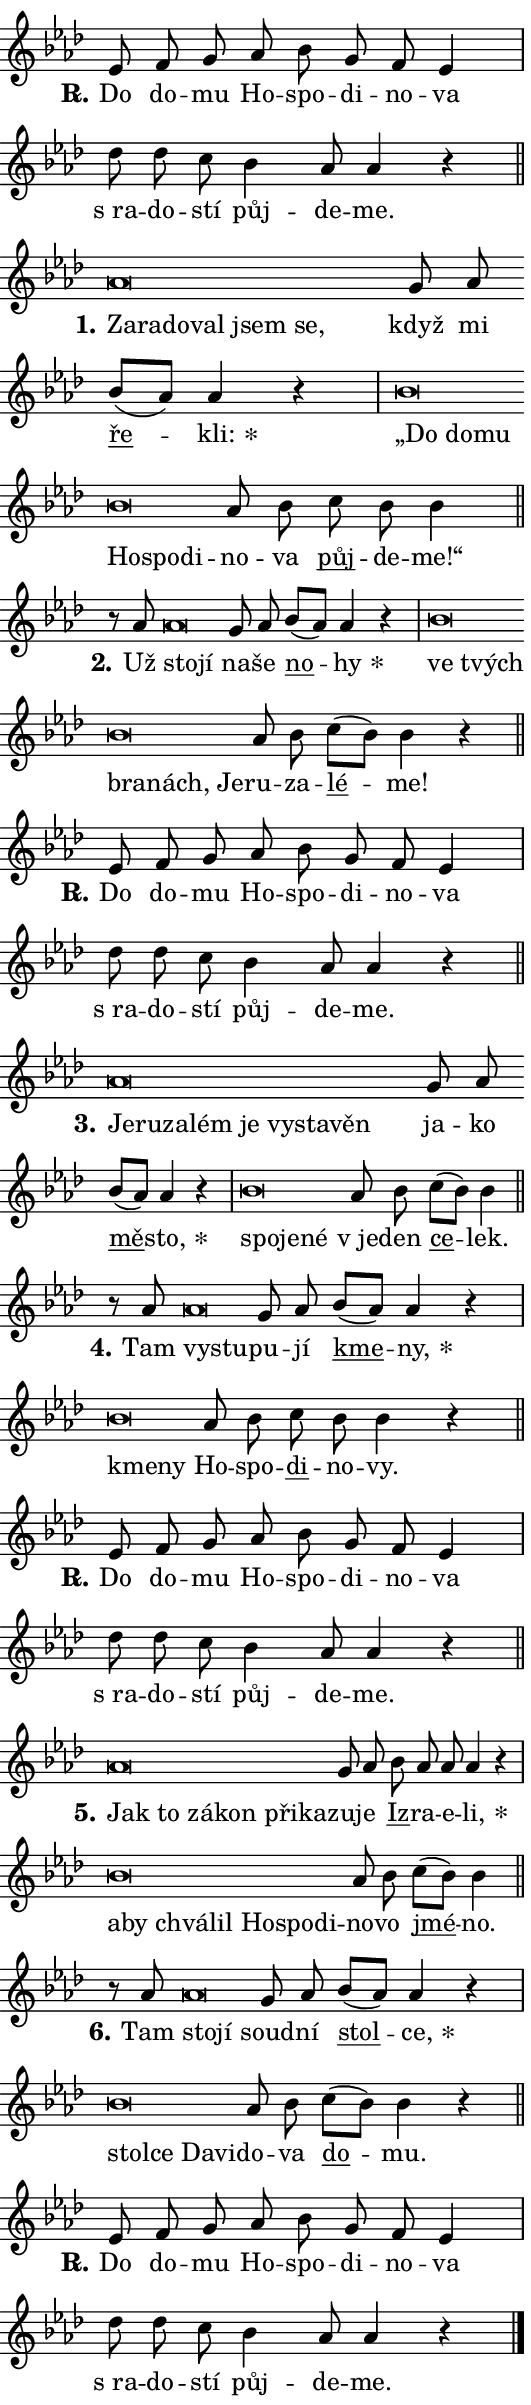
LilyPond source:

\version "2.24.0"
\header { tagline = "" }
\paper {
  indent = 0\cm
  top-margin = 0\cm
  right-margin = 0.13\cm % to fit lyric hyphens
  bottom-margin = 0\cm
  left-margin = 0\cm
  paper-width = 9\cm
  page-breaking = #ly:one-page-breaking
  system-system-spacing.basic-distance = #11
  score-system-spacing.basic-distance = #11
  ragged-last = ##f
}


%% Author: Thomas Morley
%% https://lists.gnu.org/archive/html/lilypond-user/2020-05/msg00002.html
#(define (line-position grob)
"Returns position of @var[grob} in current system:
   @code{'start}, if at first time-step
   @code{'end}, if at last time-step
   @code{'middle} otherwise
"
  (let* ((col (ly:item-get-column grob))
         (ln (ly:grob-object col 'left-neighbor))
         (rn (ly:grob-object col 'right-neighbor))
         (col-to-check-left (if (ly:grob? ln) ln col))
         (col-to-check-right (if (ly:grob? rn) rn col))
         (break-dir-left
           (and
             (ly:grob-property col-to-check-left 'non-musical #f)
             (ly:item-break-dir col-to-check-left)))
         (break-dir-right
           (and
             (ly:grob-property col-to-check-right 'non-musical #f)
             (ly:item-break-dir col-to-check-right))))
        (cond ((eqv? 1 break-dir-left) 'start)
              ((eqv? -1 break-dir-right) 'end)
              (else 'middle))))

#(define (tranparent-at-line-position vctor)
  (lambda (grob)
  "Relying on @code{line-position} select the relevant enry from @var{vctor}.
Used to determine transparency,"
    (case (line-position grob)
      ((end) (not (vector-ref vctor 0)))
      ((middle) (not (vector-ref vctor 1)))
      ((start) (not (vector-ref vctor 2))))))

noteHeadBreakVisibility =
#(define-music-function (break-visibility)(vector?)
"Makes @code{NoteHead}s transparent relying on @var{break-visibility}"
#{
  \override NoteHead.transparent =
    #(tranparent-at-line-position break-visibility)
#})

#(define delete-ledgers-for-transparent-note-heads
  (lambda (grob)
    "Reads whether a @code{NoteHead} is transparent.
If so this @code{NoteHead} is removed from @code{'note-heads} from
@var{grob}, which is supposed to be @code{LedgerLineSpanner}.
As a result ledgers are not printed for this @code{NoteHead}"
    (let* ((nhds-array (ly:grob-object grob 'note-heads))
           (nhds-list
             (if (ly:grob-array? nhds-array)
                 (ly:grob-array->list nhds-array)
                 '()))
           ;; Relies on the transparent-property being done before
           ;; Staff.LedgerLineSpanner.after-line-breaking is executed.
           ;; This is fragile ...
           (to-keep
             (remove
               (lambda (nhd)
                 (ly:grob-property nhd 'transparent #f))
               nhds-list)))
      ;; TODO find a better method to iterate over grob-arrays, similiar
      ;; to filter/remove etc for lists
      ;; For now rebuilt from scratch
      (set! (ly:grob-object grob 'note-heads)  '())
      (for-each
        (lambda (nhd)
          (ly:pointer-group-interface::add-grob grob 'note-heads nhd))
        to-keep))))

squashNotes = {
  \override NoteHead.X-extent = #'(-0.2 . 0.2)
  \override NoteHead.Y-extent = #'(-0.75 . 0)
  \override NoteHead.stencil =
    #(lambda (grob)
       (let ((pos (ly:grob-property grob 'staff-position)))
         (begin
           (if (< pos -7) (display "ERROR: Lower brevis then expected\n") (display ""))
           (if (<= pos -6) ly:text-interface::print ly:note-head::print))))
}
unSquashNotes = {
  \revert NoteHead.X-extent
  \revert NoteHead.Y-extent
  \revert NoteHead.stencil
}

hideNotes = \noteHeadBreakVisibility #begin-of-line-visible
unHideNotes = \noteHeadBreakVisibility #all-visible

% work-around for resetting accidentals
% https://lilypond.org/doc/v2.23/Documentation/notation/displaying-rhythms#unmetered-music
cadenzaMeasure = {
  \cadenzaOff
  \partial 1024 s1024
  \cadenzaOn
}

#(define-markup-command (accent layout props text) (markup?)
  "Underline accented syllable"
  (interpret-markup layout props
    #{\markup \override #'(offset . 4.3) \underline { #text }#}))

responsum = \markup \concat {
  "R" \hspace #-1.05 \path #0.1 #'((moveto 0 0.07) (lineto 0.9 0.8)) \hspace #0.05 "."
}

spaceSize = #0.6828661417322834 % exact space size for TeX Gyre Schola

\layout {
  \context {
    \Staff
    \remove "Time_signature_engraver"
    \override LedgerLineSpanner.after-line-breaking = #delete-ledgers-for-transparent-note-heads
  }
  \context {
    \Lyrics {
      \override LyricSpace.minimum-distance = \spaceSize
      \override LyricText.font-name = #"TeX Gyre Schola"
      \override LyricText.font-size = 1
      \override StanzaNumber.font-name = #"TeX Gyre Schola Bold"
      \override StanzaNumber.font-size = 1
    }
  }
  \context {
    \Score 
    \override NoteHead.text =
      #(lambda (grob) 
        (let ((pos (ly:grob-property grob 'staff-position)))
          #{\markup {
            \combine
              \halign #-0.55 \raise #(if (= pos -6) 0 0.5) \override #'(thickness . 2) \draw-line #'(3.2 . 0)
              \musicglyph "noteheads.sM1"
          }#}))
  }
}

% magnetic-lyrics.ily
%
%   written by
%     Jean Abou Samra <jean@abou-samra.fr>
%     Werner Lemberg <wl@gnu.org>
%
%   adapted by
%     Jiri Hon <jiri.hon@gmail.com>
%
% Version 2022-Apr-15

% https://www.mail-archive.com/lilypond-user@gnu.org/msg149350.html

#(define (Left_hyphen_pointer_engraver context)
   "Collect syllable-hyphen-syllable occurrences in lyrics and store
them in properties.  This engraver only looks to the left.  For
example, if the lyrics input is @code{foo -- bar}, it does the
following.

@itemize @bullet
@item
Set the @code{text} property of the @code{LyricHyphen} grob between
@q{foo} and @q{bar} to @code{foo}.

@item
Set the @code{left-hyphen} property of the @code{LyricText} grob with
text @q{foo} to the @code{LyricHyphen} grob between @q{foo} and
@q{bar}.
@end itemize

Use this auxiliary engraver in combination with the
@code{lyric-@/text::@/apply-@/magnetic-@/offset!} hook."
   (let ((hyphen #f)
         (text #f))
     (make-engraver
      (acknowledgers
       ((lyric-syllable-interface engraver grob source-engraver)
        (set! text grob)))
      (end-acknowledgers
       ((lyric-hyphen-interface engraver grob source-engraver)
        ;(when (not (grob::has-interface grob 'lyric-space-interface))
          (set! hyphen grob)));)
      ((stop-translation-timestep engraver)
       (when (and text hyphen)
         (ly:grob-set-object! text 'left-hyphen hyphen))
       (set! text #f)
       (set! hyphen #f)))))

#(define (lyric-text::apply-magnetic-offset! grob)
   "If the space between two syllables is less than the value in
property @code{LyricText@/.details@/.squash-threshold}, move the right
syllable to the left so that it gets concatenated with the left
syllable.

Use this function as a hook for
@code{LyricText@/.after-@/line-@/breaking} if the
@code{Left_@/hyphen_@/pointer_@/engraver} is active."
   (let ((hyphen (ly:grob-object grob 'left-hyphen #f)))
     (when hyphen
       (let ((left-text (ly:spanner-bound hyphen LEFT)))
         (when (grob::has-interface left-text 'lyric-syllable-interface)
           (let* ((common (ly:grob-common-refpoint grob left-text X))
                  (this-x-ext (ly:grob-extent grob common X))
                  (left-x-ext
                   (begin
                     ;; Trigger magnetism for left-text.
                     (ly:grob-property left-text 'after-line-breaking)
                     (ly:grob-extent left-text common X)))
                  ;; `delta` is the gap width between two syllables.
                  (delta (- (interval-start this-x-ext)
                            (interval-end left-x-ext)))
                  (details (ly:grob-property grob 'details))
                  (threshold (assoc-get 'squash-threshold details 0.2)))
             (when (< delta threshold)
               (let* (;; We have to manipulate the input text so that
                      ;; ligatures crossing syllable boundaries are not
                      ;; disabled.  For languages based on the Latin
                      ;; script this is essentially a beautification.
                      ;; However, for non-Western scripts it can be a
                      ;; necessity.
                      (lt (ly:grob-property left-text 'text))
                      (rt (ly:grob-property grob 'text))
                      (is-space (grob::has-interface hyphen 'lyric-space-interface))
                      (space (if is-space " " ""))
                      (extra-delta (if is-space spaceSize 0))
                      ;; Append new syllable.
                      (ltrt-space (if (and (string? lt) (string? rt))
                                (string-append lt space rt)
                                (make-concat-markup (list lt space rt))))
                      ;; Right-align `ltrt` to the right side.
                      (ltrt-space-markup (grob-interpret-markup
                               grob
                               (make-translate-markup
                                (cons (interval-length this-x-ext) 0)
                                (make-right-align-markup ltrt-space)))))
                 (begin
                   ;; Don't print `left-text`.
                   (ly:grob-set-property! left-text 'stencil #f)
                   ;; Set text and stencil (which holds all collected
                   ;; syllables so far) and shift it to the left.
                   (ly:grob-set-property! grob 'text ltrt-space)
                   (ly:grob-set-property! grob 'stencil ltrt-space-markup)
                   (ly:grob-translate-axis! grob (- (- delta extra-delta)) X))))))))))


#(define (lyric-hyphen::displace-bounds-first grob)
   ;; Make very sure this callback isn't triggered too early.
   (let ((left (ly:spanner-bound grob LEFT))
         (right (ly:spanner-bound grob RIGHT)))
     (ly:grob-property left 'after-line-breaking)
     (ly:grob-property right 'after-line-breaking)
     (ly:lyric-hyphen::print grob)))

squashThreshold = #0.4

\layout {
  \context {
    \Lyrics
    \consists #Left_hyphen_pointer_engraver
    \override LyricText.after-line-breaking =
      #lyric-text::apply-magnetic-offset!
    \override LyricHyphen.stencil = #lyric-hyphen::displace-bounds-first
    \override LyricText.details.squash-threshold = \squashThreshold
    \override LyricHyphen.minimum-distance = 0
    \override LyricHyphen.minimum-length = \squashThreshold
  }
}

squashText = \override LyricText.details.squash-threshold = 9999
unSquashText = \override LyricText.details.squash-threshold = \squashThreshold

leftText = \override LyricText.self-alignment-X = #LEFT
unLeftText = \revert LyricText.self-alignment-X

starOffset = #(lambda (grob) 
                (let ((x_offset (ly:self-alignment-interface::aligned-on-x-parent grob)))
                  (if (= x_offset 0) 0 (+ x_offset 1.2))))

star = #(define-music-function (syllable)(string?)
"Append star separator at the end of a syllable"
#{
  \once \override LyricText.X-offset = #starOffset
  \lyricmode { \markup {
    #syllable
    \override #'((font-name . "TeX Gyre Schola Bold")) \hspace #0.2 \lower #0.65 \larger "*"
  } }
#})

starAccent = #(define-music-function (syllable)(string?)
"Append star separator at the end of a syllable and make accent"
#{
  \once \override LyricText.X-offset = #starOffset
  \lyricmode { \markup {
    \accent #syllable
    \override #'((font-name . "TeX Gyre Schola Bold")) \hspace #0.2 \lower #0.65 \larger "*"
  } }
#})

breath = #(define-music-function (syllable)(string?)
"Append breathing indicator at the end of a syllable"
#{
  \lyricmode { \markup { #syllable "+" } }
#})

optionalBreath = #(define-music-function (syllable)(string?)
"Append optional breathing indicator at the end of a syllable"
#{
  \lyricmode { \markup { #syllable "(+)" } }
#})


\score {
    <<
        \new Voice = "melody" { \cadenzaOn \key as \major \relative { es'8 f g as bes g f es4 \cadenzaMeasure \bar "|" des'8 des c \bar "" bes4 as8 as4 r \cadenzaMeasure \bar "||" \break } }
        \new Lyrics \lyricsto "melody" { \lyricmode { \set stanza = \responsum
Do do -- mu Ho -- spo -- di -- no -- va "s ra" -- do -- stí půj -- de -- me. } }
    >>
    \layout {}
}

\score {
    <<
        \new Voice = "melody" { \cadenzaOn \key as \major \relative { \squashNotes as'\breve*1/16 \hideNotes \breve*1/16 \bar "" \breve*1/16 \bar "" \breve*1/16 \bar "" \breve*1/16 \breve*1/16 \bar "" \unHideNotes \unSquashNotes g8 as \bar "" bes[( as)] as4 r \cadenzaMeasure \bar "|" \squashNotes bes\breve*1/16 \hideNotes \breve*1/16 \bar "" \breve*1/16 \bar "" \breve*1/16 \bar "" \breve*1/16 \breve*1/16 \bar "" \unHideNotes \unSquashNotes as8 bes \bar "" c bes bes4 \cadenzaMeasure \bar "||" \break } }
        \new Lyrics \lyricsto "melody" { \lyricmode { \set stanza = "1."
\leftText Za -- \squashText ra -- do -- val jsem se, \unLeftText \unSquashText když mi \markup \accent ře -- \star kli: \leftText „Do \squashText do -- mu Ho -- spo -- di -- \unLeftText \unSquashText no -- va \markup \accent půj -- de -- me!“ } }
    >>
    \layout {}
}

\score {
    <<
        \new Voice = "melody" { \cadenzaOn \key as \major \relative { r8 as'8 \squashNotes as\breve*1/16 \hideNotes \breve*1/16 \bar "" \unHideNotes \unSquashNotes g8 as \bar "" bes[( as)] as4 r \cadenzaMeasure \bar "|" \squashNotes bes\breve*1/16 \hideNotes \breve*1/16 \bar "" \breve*1/16 \bar "" \breve*1/16 \breve*1/16 \bar "" \unHideNotes \unSquashNotes as8 bes \bar "" c[( bes)] bes4 r \cadenzaMeasure \bar "||" \break } }
        \new Lyrics \lyricsto "melody" { \lyricmode { \set stanza = "2."
Už \leftText sto -- \squashText jí \unLeftText \unSquashText na -- še \markup \accent no -- \star hy \leftText ve \squashText tvých bra -- nách, Je -- \unLeftText \unSquashText ru -- za -- \markup \accent lé -- me! } }
    >>
    \layout {}
}

\score {
    <<
        \new Voice = "melody" { \cadenzaOn \key as \major \relative { es'8 f g as bes g f es4 \cadenzaMeasure \bar "|" des'8 des c \bar "" bes4 as8 as4 r \cadenzaMeasure \bar "||" \break } }
        \new Lyrics \lyricsto "melody" { \lyricmode { \set stanza = \responsum
Do do -- mu Ho -- spo -- di -- no -- va "s ra" -- do -- stí půj -- de -- me. } }
    >>
    \layout {}
}

\score {
    <<
        \new Voice = "melody" { \cadenzaOn \key as \major \relative { \squashNotes as'\breve*1/16 \hideNotes \breve*1/16 \bar "" \breve*1/16 \bar "" \breve*1/16 \bar "" \breve*1/16 \bar "" \breve*1/16 \bar "" \breve*1/16 \breve*1/16 \bar "" \unHideNotes \unSquashNotes g8 as \bar "" bes[( as)] as4 r \cadenzaMeasure \bar "|" \squashNotes bes\breve*1/16 \hideNotes \breve*1/16 \breve*1/16 \bar "" \unHideNotes \unSquashNotes as8 bes \bar "" c[( bes)] bes4 \cadenzaMeasure \bar "||" \break } }
        \new Lyrics \lyricsto "melody" { \lyricmode { \set stanza = "3."
\leftText Je -- \squashText ru -- za -- lém je vy -- sta -- věn \unLeftText \unSquashText ja -- ko \markup \accent mě -- \star sto, \leftText spo -- \squashText je -- né \unLeftText \unSquashText "v je" -- den \markup \accent ce -- lek. } }
    >>
    \layout {}
}

\score {
    <<
        \new Voice = "melody" { \cadenzaOn \key as \major \relative { r8 as'8 \squashNotes as\breve*1/16 \hideNotes \breve*1/16 \bar "" \unHideNotes \unSquashNotes g8 as \bar "" bes[( as)] as4 r \cadenzaMeasure \bar "|" \squashNotes bes\breve*1/16 \hideNotes \breve*1/16 \bar "" \unHideNotes \unSquashNotes as8 bes \bar "" c bes bes4 r \cadenzaMeasure \bar "||" \break } }
        \new Lyrics \lyricsto "melody" { \lyricmode { \set stanza = "4."
Tam \leftText vy -- \squashText stu -- \unLeftText \unSquashText pu -- jí \markup \accent kme -- \star ny, \leftText kme -- \squashText ny \unLeftText \unSquashText Ho -- spo -- \markup \accent di -- no -- vy. } }
    >>
    \layout {}
}

\score {
    <<
        \new Voice = "melody" { \cadenzaOn \key as \major \relative { es'8 f g as bes g f es4 \cadenzaMeasure \bar "|" des'8 des c \bar "" bes4 as8 as4 r \cadenzaMeasure \bar "||" \break } }
        \new Lyrics \lyricsto "melody" { \lyricmode { \set stanza = \responsum
Do do -- mu Ho -- spo -- di -- no -- va "s ra" -- do -- stí půj -- de -- me. } }
    >>
    \layout {}
}

\score {
    <<
        \new Voice = "melody" { \cadenzaOn \key as \major \relative { \squashNotes as'\breve*1/16 \hideNotes \breve*1/16 \bar "" \breve*1/16 \bar "" \breve*1/16 \bar "" \breve*1/16 \breve*1/16 \bar "" \unHideNotes \unSquashNotes g8 as \bar "" bes as as as4 r \cadenzaMeasure \bar "|" \squashNotes bes\breve*1/16 \hideNotes \breve*1/16 \bar "" \breve*1/16 \bar "" \breve*1/16 \bar "" \breve*1/16 \bar "" \breve*1/16 \breve*1/16 \bar "" \unHideNotes \unSquashNotes as8 bes \bar "" c[( bes)] bes4 \cadenzaMeasure \bar "||" \break } }
        \new Lyrics \lyricsto "melody" { \lyricmode { \set stanza = "5."
\leftText Jak \squashText to zá -- kon při -- ka -- \unLeftText \unSquashText zu -- je \markup \accent Iz -- ra -- e -- \star li, \leftText a -- \squashText by chvá -- lil Ho -- spo -- di -- \unLeftText \unSquashText no -- vo \markup \accent jmé -- no. } }
    >>
    \layout {}
}

\score {
    <<
        \new Voice = "melody" { \cadenzaOn \key as \major \relative { r8 as'8 \squashNotes as\breve*1/16 \hideNotes \breve*1/16 \bar "" \unHideNotes \unSquashNotes g8 as \bar "" bes[( as)] as4 r \cadenzaMeasure \bar "|" \squashNotes bes\breve*1/16 \hideNotes \breve*1/16 \bar "" \breve*1/16 \breve*1/16 \bar "" \unHideNotes \unSquashNotes as8 bes \bar "" c[( bes)] bes4 r \cadenzaMeasure \bar "||" \break } }
        \new Lyrics \lyricsto "melody" { \lyricmode { \set stanza = "6."
Tam \leftText sto -- \squashText jí \unLeftText \unSquashText soud -- ní \markup \accent stol -- \star ce, \leftText stol -- \squashText ce Da -- vi -- \unLeftText \unSquashText do -- va \markup \accent do -- mu. } }
    >>
    \layout {}
}

\score {
    <<
        \new Voice = "melody" { \cadenzaOn \key as \major \relative { es'8 f g as bes g f es4 \cadenzaMeasure \bar "|" des'8 des c \bar "" bes4 as8 as4 r \cadenzaMeasure \bar "||" \break } \bar "|." }
        \new Lyrics \lyricsto "melody" { \lyricmode { \set stanza = \responsum
Do do -- mu Ho -- spo -- di -- no -- va "s ra" -- do -- stí půj -- de -- me. } }
    >>
    \layout {}
}
